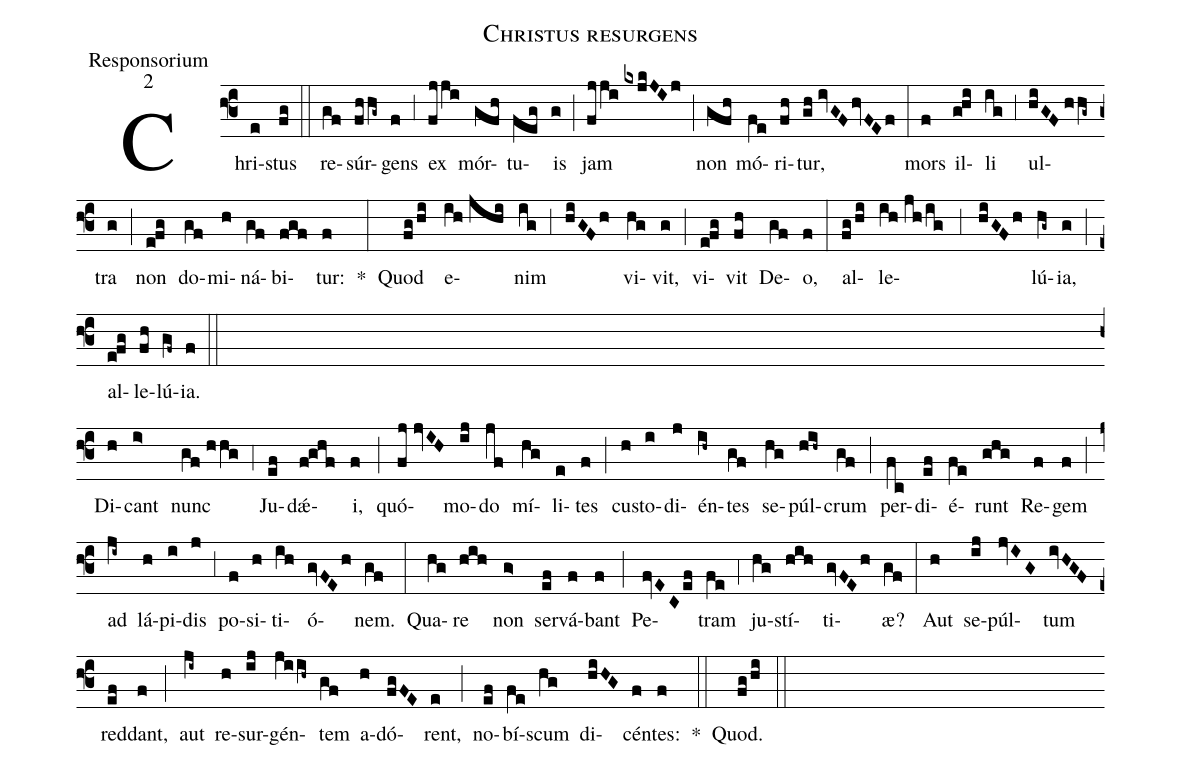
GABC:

name:Christus resurgens;
office-part:Responsorium;
mode:2;
%%
(f3) Chri(e)stus(fg) (::)
re(gf)súr(fhhg~)gens(f) (,3) ex(fjji) mór(gfh)tu(feg)is(g) (;) jam(fjji//kxjkJIj) (;) non(gfh) mó(fe)ri(fh)tur,(gh//ivGF/hvFEf) (:)
mors(f) il(g!hi)li(ig) (,3) ul(hiGF//hhg~)tra(g) (;) non(e!fg) do(gf)mi(h)ná(gf)bi(fgf)tur:(f) *(:) Quod(fg/hi) e(ih//jhi)nim(ig) (,3) (hiGFh) vi(hg)vit,(g) (;) vi(e!fg)vit(fh) De(gf)o,(f) (:)
al(fg/hi)le(ih//jh/ig,3hiGFh)lú(hg~)ia,(g) (;) al(e!fg)le(fh)lú(gf~)ia.(f) (::)
(Z) Di(h)cant(i>) nunc(gf//hhg) (,4) Ju(ef)d{<sp>'ae</sp>}(f!ghf)i,(f) (;) quó(fj//jvIH)mo(ij)do(jf) mí(hg)li(e)tes(f) (;) cu(h)sto(i)di(j)én(ih~)tes(gf) se(hg)púl(hih~)crum(gf) (;) per(fc)di(ef)é(fe)runt(ghg) Re(f)gem(f) (;) ad(ji~) lá(h)pi(i)dis(j) (,3) po(f)si(h)ti(ih)ó(gvFE/h)nem.(gf) (:)
Qua(hg)re(hih) non(g>) ser(ef)vá(f)bant(f) (;) Pe(fvEC/ef)tram(fe) (,4) ju(hg)stí(hih)ti(gvFE/h)æ?(gf) (:)
Aut(h) se(ij)púl(jvIG)tum(ivHGF) red(ef)dant,(f) (;) aut(ji~) re(h)sur(ij)gén(jiih~)tem(gf) a(h)dó(fgFE)rent,(e) (;) no(ef)bí(fe)scum(hg) di(hiHG)cén(f)tes:(f) *(::) Quod.(fg/hi) (::)
